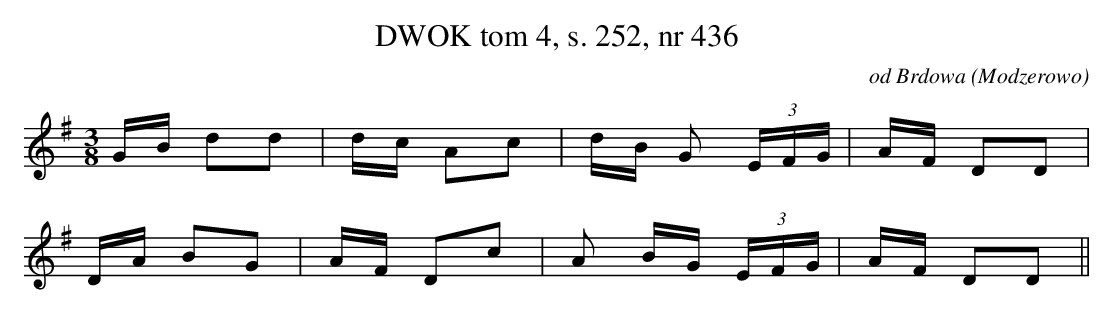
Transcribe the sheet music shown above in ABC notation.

X:1
T: DWOK tom 4, s. 252, nr 436
O: od Brdowa (Modzerowo)
L: 1/16
M: 3/8
K: G
GB d2d2 | dc A2c2 | dB G2 (3EFG | AF D2D2 |
DA B2G2 | AF D2c2 | A2 BG (3EFG | AF D2D2 ||
